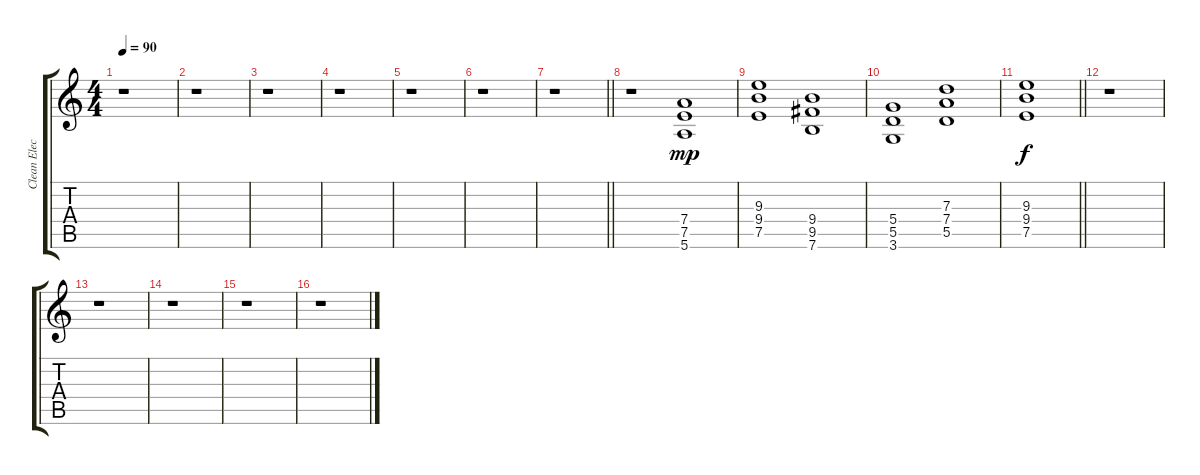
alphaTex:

\track ("Clean Electric" "Clean Elec") {instrument electricguitarclean}
\staff {score tabs}
\tuning (E4 B3 G3 D3 A2 E2) {hide}
\ts (4 4)
\tempo 90
\clef g2
\ks c
r.1{dy f} |
r.1 |
r.1 |
r.1 |
r.1 |
r.1 |
\barLineRight lightlight
r.1 |
r.1 (7.4 7.5 5.6).1{dy mp} |
(9.3 9.4 7.5).1 (9.4 9.5 7.6).1 |
(5.4 5.5 3.6).1 (7.3 7.4 5.5).1 |
\barLineRight lightlight
(9.3 9.4 7.5).1{dy f} |
r.1 |
r.1 |
r.1 |
r.1 |
r.1
